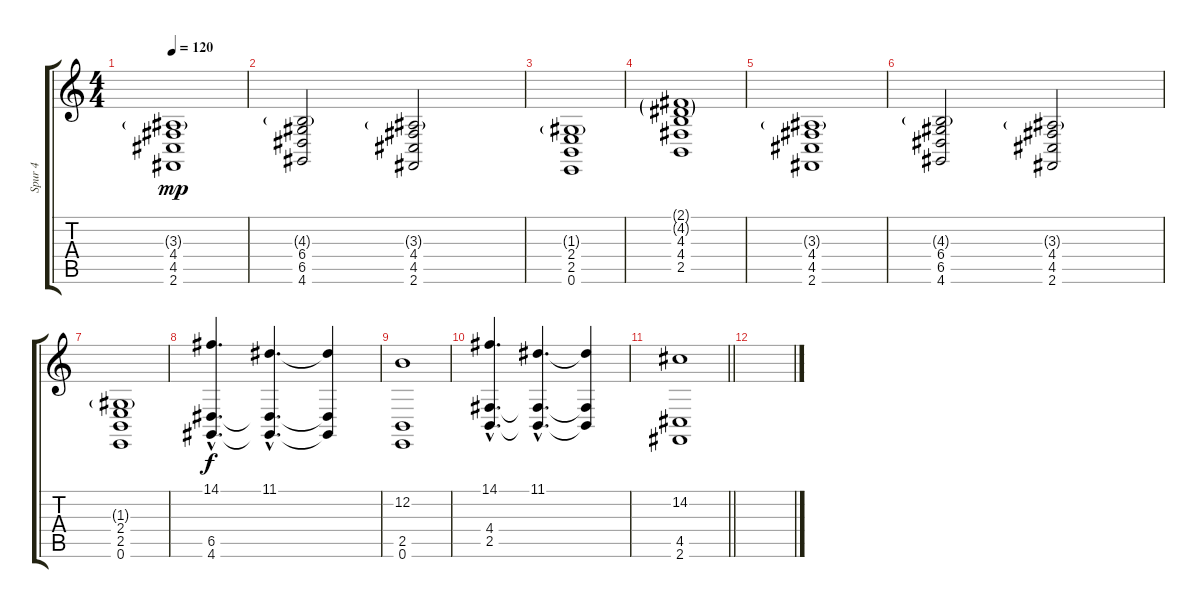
\track ("Spur 4" "Spur 4") {instrument brightacousticpiano}
\staff {score tabs}
\tuning (E4 B3 G3 D3 A2 E2) {hide}
\ts (4 4)
\tempo 120
\clef g2
\ks c
(3.3{g} 4.4 4.5 2.6).1{dy mp} |
(4.3{g} 6.4 6.5 4.6).2 (3.3{g} 4.4 4.5 2.6).2 |
(1.3{g} 2.4 2.5 0.6).1 |
(2.1{g} 4.2{g} 4.3 4.4 2.5).1 |
(3.3{g} 4.4 4.5 2.6).1 |
(4.3{g} 6.4 6.5 4.6).2 (3.3{g} 4.4 4.5 2.6).2 |
(1.3{g} 2.4 2.5 0.6).1 |
(14.1{hac} 6.5{hac} 4.6{hac}).4{d dy f} (11.1{hac} 6.5{hac t} 4.6{hac t}).4{d} (11.1{t} 6.5{t} 4.6{t}).4 |
(12.2 2.5 0.6).1 |
(14.1{hac} 4.4{hac} 2.5{hac}).4{d} (11.1{hac} 4.4{hac t} 2.5{hac t}).4{d} (11.1{t} 4.4{t} 2.5{t}).4 |
\barLineRight lightlight
(14.2 4.5 2.6).1 |
\section ("" "")
